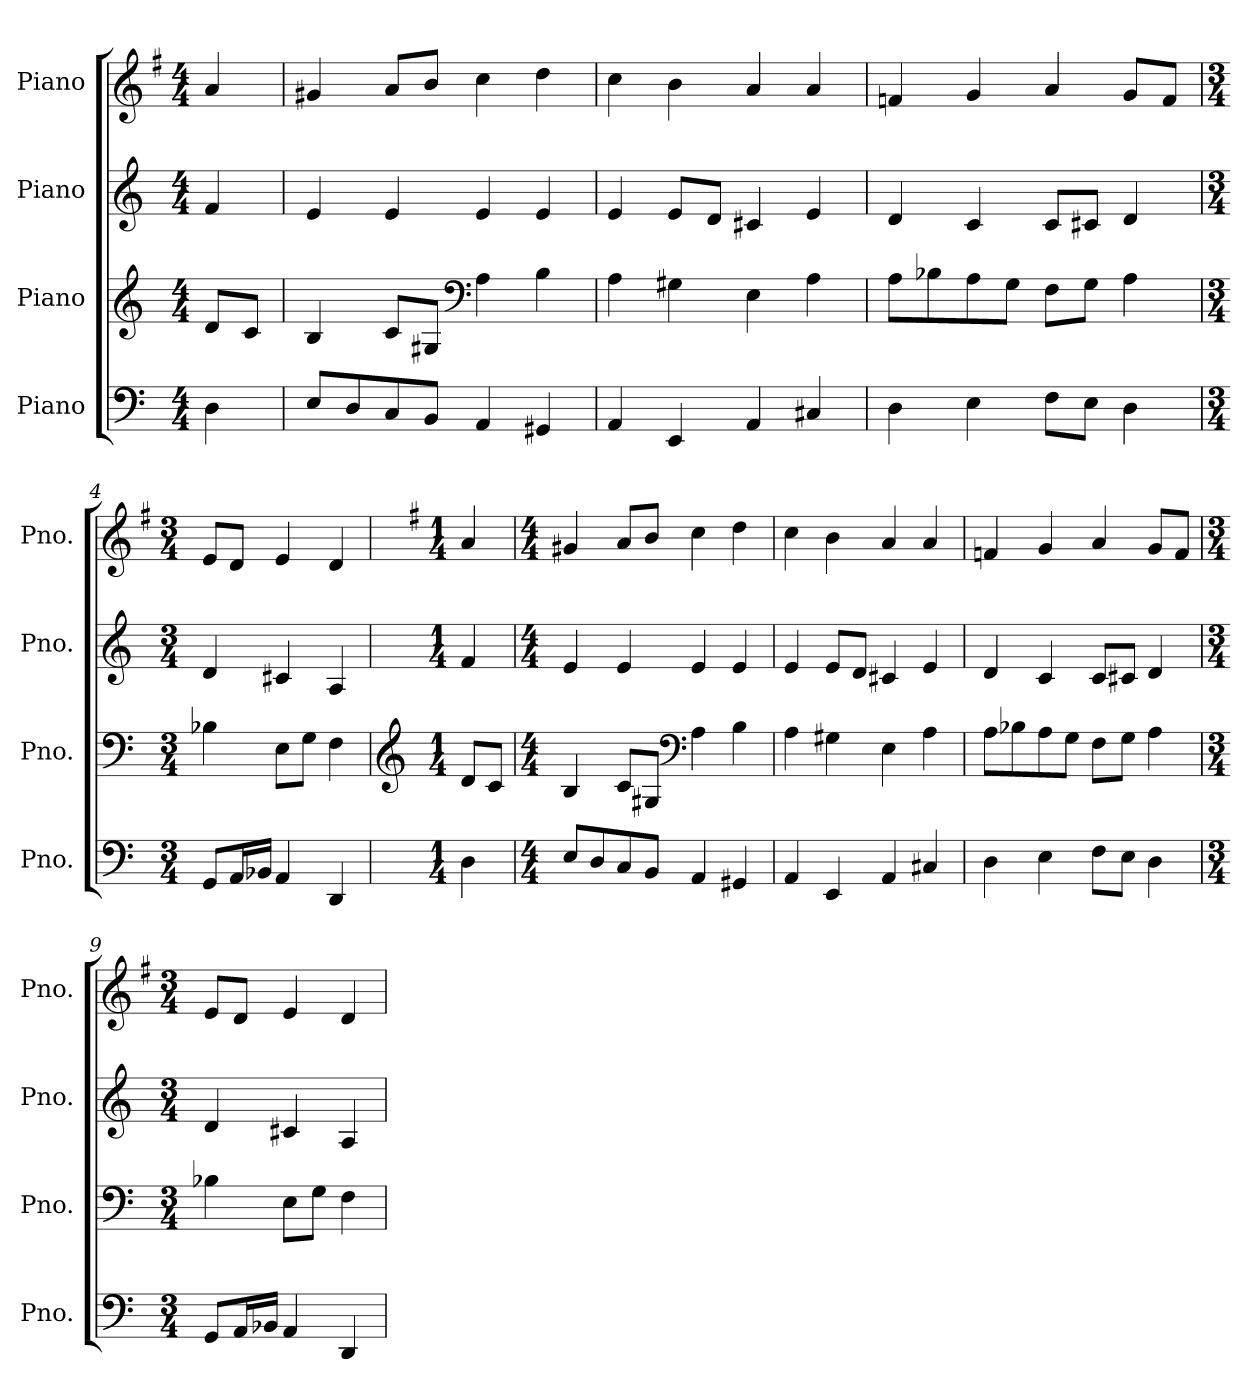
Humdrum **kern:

**kern	**kern	**kern	**kern
*part4	*part3	*part2	*part1
*staff4	*staff3	*staff2	*staff1
*I"Piano	*I"Piano	*I"Piano	*I"Piano
*I'Pno.	*I'Pno.	*I'Pno.	*I'Pno.
*clefF4	*clefG2	*clefG2	*clefG2
*k[]	*k[]	*k[]	*k[f#]
*M4/4	*M4/4	*M4/4	*M4/4
*MM120	*MM120	*MM120	*MM120
=	=	=	=
4D\	8d/L	4f/	4a/
.	8c/J	.	.
=1	=1	=1	=1
8E/L	4B/	4e/	4g#X/
8D/	.	.	.
8C/	8c/L	4e/	8a/L
8BB/J	8G#X/J	.	8b/J
*	*clefF4	*	*
4AA/	4A\	4e/	4cc\
4GG#X/	4B\	4e/	4dd\
=2	=2	=2	=2
4AA/	4A\	4e/	4cc\
4EE/	4G#X\	8e/L	4b\
.	.	8d/J	.
4AA/	4E\	4c#X/	4a/
4C#X/	4A\	4e/	4a/
=3	=3	=3	=3
4D\	8A\L	4d/	4fn/
.	8B-X\	.	.
4E\	8A\	4c/	4g/
.	8G\J	.	.
8F\L	8F\L	8c/L	4a/
8E\J	8G\J	8c#X/J	.
4D\	4A\	4d/	8g/L
.	.	.	8f/J
=4	=4	=4	=4
*M3/4	*M3/4	*M3/4	*M3/4
8GG/L	4B-X\	4d/	8e/L
16AA/L	.	.	8d/J
16BB-X/JJ	.	.	.
4AA/	8E\L	4c#X/	4e/
.	8G\J	.	.
4DD/	4F\	4A/	4d/
!!LO:LB:g=z
=5	=5	=5	=5
*	*clefG2	*	*
*	*	*	*k[f#]
*M1/4	*M1/4	*M1/4	*M1/4
4D\	8d/L	4f/	4a/
.	8c/J	.	.
=6	=6	=6	=6
*M4/4	*M4/4	*M4/4	*M4/4
8E/L	4B/	4e/	4g#X/
8D/	.	.	.
8C/	8c/L	4e/	8a/L
8BB/J	8G#X/J	.	8b/J
*	*clefF4	*	*
4AA/	4A\	4e/	4cc\
4GG#X/	4B\	4e/	4dd\
=7	=7	=7	=7
4AA/	4A\	4e/	4cc\
4EE/	4G#X\	8e/L	4b\
.	.	8d/J	.
4AA/	4E\	4c#X/	4a/
4C#X/	4A\	4e/	4a/
=8	=8	=8	=8
4D\	8A\L	4d/	4fn/
.	8B-X\	.	.
4E\	8A\	4c/	4g/
.	8G\J	.	.
8F\L	8F\L	8c/L	4a/
8E\J	8G\J	8c#X/J	.
4D\	4A\	4d/	8g/L
.	.	.	8f/J
!!LO:LB:g=z
=9	=9	=9	=9
*M3/4	*M3/4	*M3/4	*M3/4
8GG/L	4B-X\	4d/	8e/L
16AA/L	.	.	8d/J
16BB-X/JJ	.	.	.
4AA/	8E\L	4c#X/	4e/
.	8G\J	.	.
4DD/	4F\	4A/	4d/
=	=	=	=
*-	*-	*-	*-
